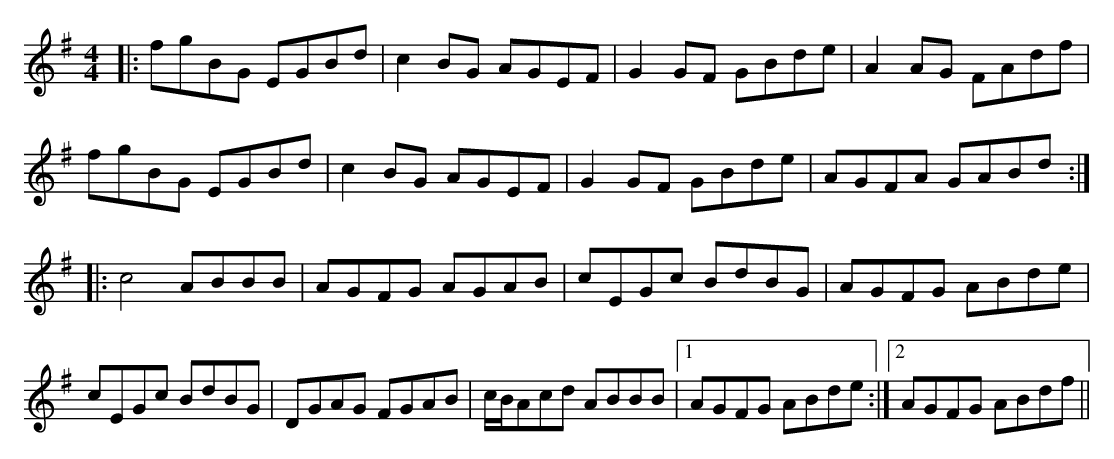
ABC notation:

X:1
M:4/4
K:G
|:fgBG EGBd|c2BG AGEF|G2GF GBde|A2AG FAdf|
fgBG EGBd|c2BG AGEF|G2GF GBde|AGFA GABd:|
|:c4 ABBB|AGFG AGAB|cEGc BdBG|AGFG ABde|
cEGc BdBG|DGAG FGAB|c/B/Acd ABBB|1 AGFG ABde:|2 AGFG ABdf||
